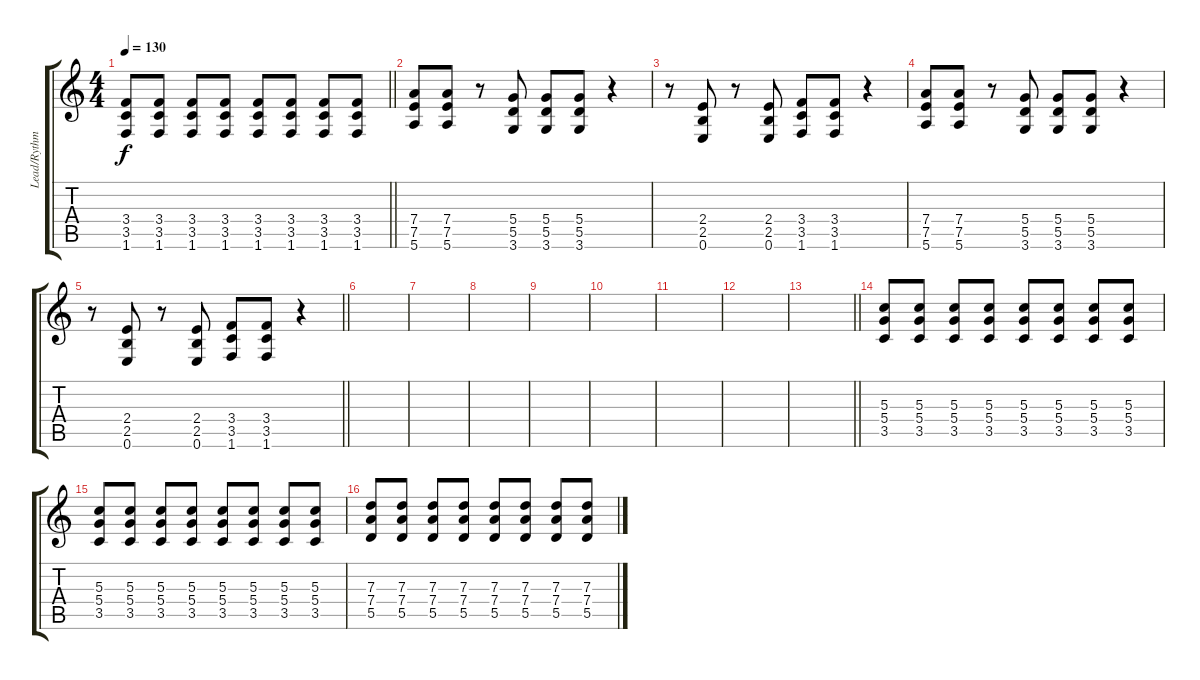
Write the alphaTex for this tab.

\track ("Lead/Rythm" "Lead/Rythm") {instrument distortionguitar}
\staff {score tabs}
\tuning (E4 B3 G3 D3 A2 E2) {hide}
\ts (4 4)
\tempo 130
\clef g2
\barLineRight lightlight
\ks c
(3.4{t} 3.5{t} 1.6{t}).8{dy f} (3.4 3.5 1.6).8 (3.4 3.5 1.6).8 (3.4 3.5 1.6).8 (3.4 3.5 1.6).8 (3.4 3.5 1.6).8 (3.4 3.5 1.6).8 (3.4 3.5 1.6).8 |
(7.4 7.5 5.6).8 (7.4 7.5 5.6).8 r.8 (5.4 5.5 3.6).8 (5.4 5.5 3.6).8 (5.4 5.5 3.6).8 r.4 |
r.8 (2.4 2.5 0.6).8 r.8 (2.4 2.5 0.6).8 (3.4 3.5 1.6).8 (3.4 3.5 1.6).8 r.4 |
(7.4 7.5 5.6).8 (7.4 7.5 5.6).8 r.8 (5.4 5.5 3.6).8 (5.4 5.5 3.6).8 (5.4 5.5 3.6).8 r.4 |
\barLineRight lightlight
r.8 (2.4 2.5 0.6).8 r.8 (2.4 2.5 0.6).8 (3.4 3.5 1.6).8 (3.4 3.5 1.6).8 r.4 |
|
|
|
|
|
|
|
\barLineRight lightlight
|
(5.3 5.4 3.5).8 (5.3 5.4 3.5).8 (5.3 5.4 3.5).8 (5.3 5.4 3.5).8 (5.3 5.4 3.5).8 (5.3 5.4 3.5).8 (5.3 5.4 3.5).8 (5.3 5.4 3.5).8 |
(5.3 5.4 3.5).8 (5.3 5.4 3.5).8 (5.3 5.4 3.5).8 (5.3 5.4 3.5).8 (5.3 5.4 3.5).8 (5.3 5.4 3.5).8 (5.3 5.4 3.5).8 (5.3 5.4 3.5).8 |
(7.3 7.4 5.5).8 (7.3 7.4 5.5).8 (7.3 7.4 5.5).8 (7.3 7.4 5.5).8 (7.3 7.4 5.5).8 (7.3 7.4 5.5).8 (7.3 7.4 5.5).8 (7.3 7.4 5.5).8
